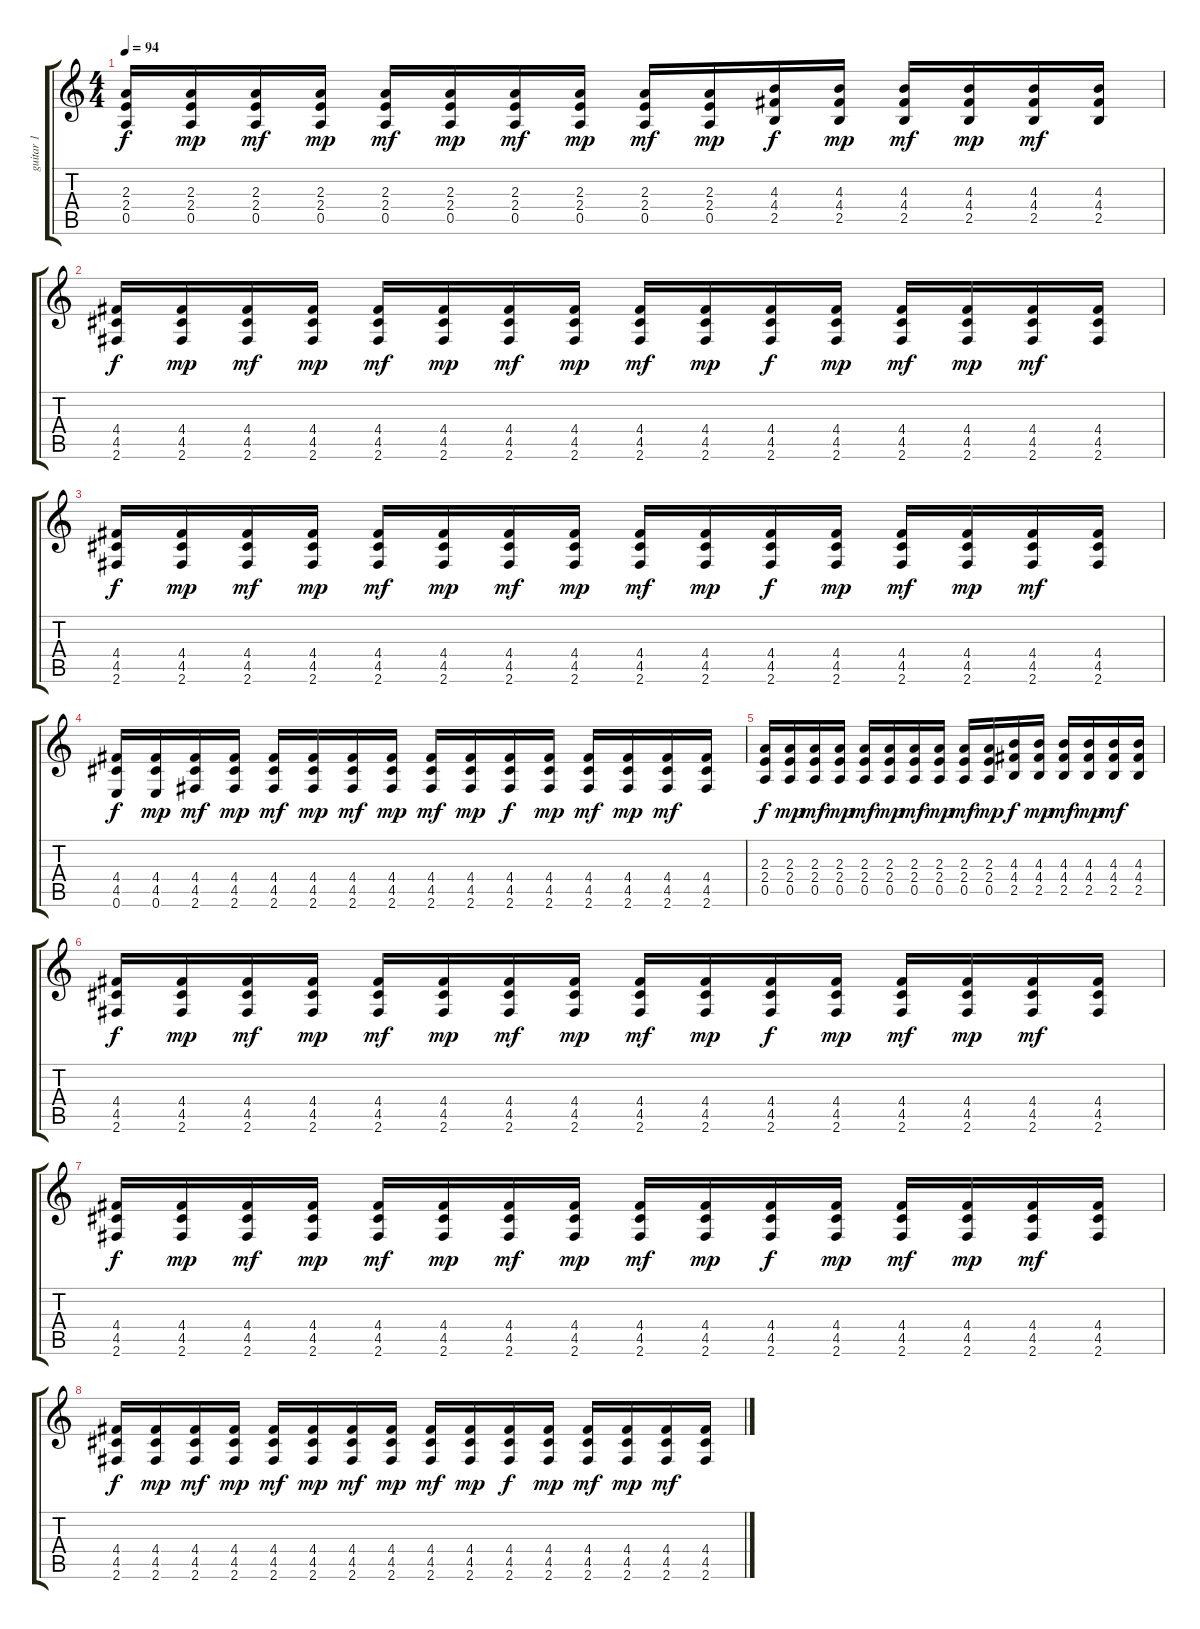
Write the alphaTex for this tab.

\track ("guitar 1" "guitar 1") {instrument distortionguitar}
\staff {score tabs}
\tuning (E4 B3 G3 D3 A2 E2) {hide}
\ts (4 4)
\tempo 94
\clef g2
\ks c
(2.3 2.4 0.5).16{dy f} (2.3 2.4 0.5).16{dy mp} (2.3 2.4 0.5).16{dy mf} (2.3 2.4 0.5).16{dy mp} (2.3 2.4 0.5).16{dy mf} (2.3 2.4 0.5).16{dy mp} (2.3 2.4 0.5).16{dy mf} (2.3 2.4 0.5).16{dy mp} (2.3 2.4 0.5).16{dy mf} (2.3 2.4 0.5).16{dy mp} (4.3 4.4 2.5).16{dy f} (4.3 4.4 2.5).16{dy mp} (4.3 4.4 2.5).16{dy mf} (4.3 4.4 2.5).16{dy mp} (4.3 4.4 2.5).16{dy mf} (4.3 4.4 2.5).16 |
(4.4 4.5 2.6).16{dy f} (4.4 4.5 2.6).16{dy mp} (4.4 4.5 2.6).16{dy mf} (4.4 4.5 2.6).16{dy mp} (4.4 4.5 2.6).16{dy mf} (4.4 4.5 2.6).16{dy mp} (4.4 4.5 2.6).16{dy mf} (4.4 4.5 2.6).16{dy mp} (4.4 4.5 2.6).16{dy mf} (4.4 4.5 2.6).16{dy mp} (4.4 4.5 2.6).16{dy f} (4.4 4.5 2.6).16{dy mp} (4.4 4.5 2.6).16{dy mf} (4.4 4.5 2.6).16{dy mp} (4.4 4.5 2.6).16{dy mf} (4.4 4.5 2.6).16 |
(4.4 4.5 2.6).16{dy f} (4.4 4.5 2.6).16{dy mp} (4.4 4.5 2.6).16{dy mf} (4.4 4.5 2.6).16{dy mp} (4.4 4.5 2.6).16{dy mf} (4.4 4.5 2.6).16{dy mp} (4.4 4.5 2.6).16{dy mf} (4.4 4.5 2.6).16{dy mp} (4.4 4.5 2.6).16{dy mf} (4.4 4.5 2.6).16{dy mp} (4.4 4.5 2.6).16{dy f} (4.4 4.5 2.6).16{dy mp} (4.4 4.5 2.6).16{dy mf} (4.4 4.5 2.6).16{dy mp} (4.4 4.5 2.6).16{dy mf} (4.4 4.5 2.6).16 |
(4.4 4.5 0.6).16{dy f} (4.4 4.5 0.6).16{dy mp} (4.4 4.5 2.6).16{dy mf} (4.4 4.5 2.6).16{dy mp} (4.4 4.5 2.6).16{dy mf} (4.4 4.5 2.6).16{dy mp} (4.4 4.5 2.6).16{dy mf} (4.4 4.5 2.6).16{dy mp} (4.4 4.5 2.6).16{dy mf} (4.4 4.5 2.6).16{dy mp} (4.4 4.5 2.6).16{dy f} (4.4 4.5 2.6).16{dy mp} (4.4 4.5 2.6).16{dy mf} (4.4 4.5 2.6).16{dy mp} (4.4 4.5 2.6).16{dy mf} (4.4 4.5 2.6).16 |
(2.3 2.4 0.5).16{dy f} (2.3 2.4 0.5).16{dy mp} (2.3 2.4 0.5).16{dy mf} (2.3 2.4 0.5).16{dy mp} (2.3 2.4 0.5).16{dy mf} (2.3 2.4 0.5).16{dy mp} (2.3 2.4 0.5).16{dy mf} (2.3 2.4 0.5).16{dy mp} (2.3 2.4 0.5).16{dy mf} (2.3 2.4 0.5).16{dy mp} (4.3 4.4 2.5).16{dy f} (4.3 4.4 2.5).16{dy mp} (4.3 4.4 2.5).16{dy mf} (4.3 4.4 2.5).16{dy mp} (4.3 4.4 2.5).16{dy mf} (4.3 4.4 2.5).16 |
(4.4 4.5 2.6).16{dy f} (4.4 4.5 2.6).16{dy mp} (4.4 4.5 2.6).16{dy mf} (4.4 4.5 2.6).16{dy mp} (4.4 4.5 2.6).16{dy mf} (4.4 4.5 2.6).16{dy mp} (4.4 4.5 2.6).16{dy mf} (4.4 4.5 2.6).16{dy mp} (4.4 4.5 2.6).16{dy mf} (4.4 4.5 2.6).16{dy mp} (4.4 4.5 2.6).16{dy f} (4.4 4.5 2.6).16{dy mp} (4.4 4.5 2.6).16{dy mf} (4.4 4.5 2.6).16{dy mp} (4.4 4.5 2.6).16{dy mf} (4.4 4.5 2.6).16 |
(4.4 4.5 2.6).16{dy f} (4.4 4.5 2.6).16{dy mp} (4.4 4.5 2.6).16{dy mf} (4.4 4.5 2.6).16{dy mp} (4.4 4.5 2.6).16{dy mf} (4.4 4.5 2.6).16{dy mp} (4.4 4.5 2.6).16{dy mf} (4.4 4.5 2.6).16{dy mp} (4.4 4.5 2.6).16{dy mf} (4.4 4.5 2.6).16{dy mp} (4.4 4.5 2.6).16{dy f} (4.4 4.5 2.6).16{dy mp} (4.4 4.5 2.6).16{dy mf} (4.4 4.5 2.6).16{dy mp} (4.4 4.5 2.6).16{dy mf} (4.4 4.5 2.6).16 |
(4.4 4.5 2.6).16{dy f} (4.4 4.5 2.6).16{dy mp} (4.4 4.5 2.6).16{dy mf} (4.4 4.5 2.6).16{dy mp} (4.4 4.5 2.6).16{dy mf} (4.4 4.5 2.6).16{dy mp} (4.4 4.5 2.6).16{dy mf} (4.4 4.5 2.6).16{dy mp} (4.4 4.5 2.6).16{dy mf} (4.4 4.5 2.6).16{dy mp} (4.4 4.5 2.6).16{dy f} (4.4 4.5 2.6).16{dy mp} (4.4 4.5 2.6).16{dy mf} (4.4 4.5 2.6).16{dy mp} (4.4 4.5 2.6).16{dy mf} (4.4 4.5 2.6).16
